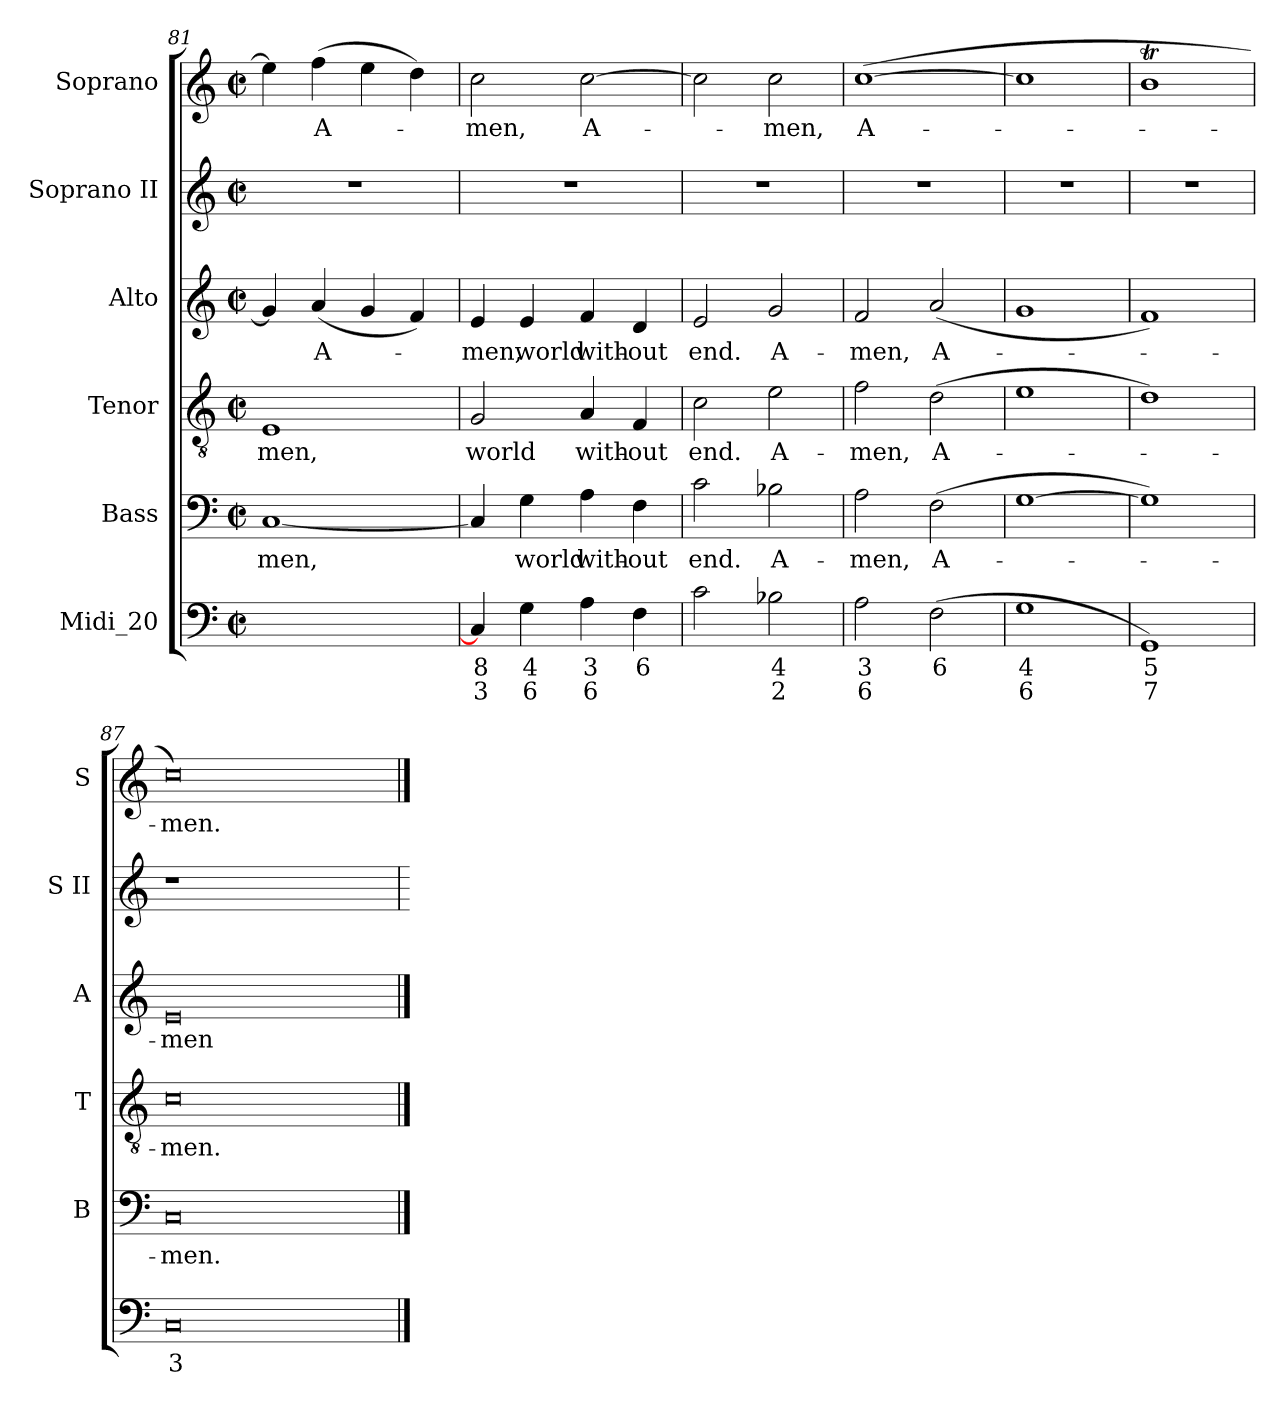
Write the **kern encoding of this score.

**kern	**text	**text	**kern	**text	**kern	**text	**kern	**text	**kern	**kern	**text
*part6	*part6	*part6	*part5	*part5	*part4	*part4	*part3	*part3	*part2	*part1	*part1
*staff6	*staff6	*staff6	*staff5	*staff5	*staff4	*staff4	*staff3	*staff3	*staff2	*staff1	*staff1
*I"Midi_20	*	*	*I"Bass	*	*I"Tenor	*	*I"Alto	*	*I"Soprano II	*I"Soprano	*
*	*	*	*I'B	*	*I'T	*	*I'A	*	*I'S II	*I'S	*
*clefF4	*	*	*clefF4	*	*clefGv2	*	*clefG2	*	*clefG2	*clefG2	*
*k[]	*	*	*k[]	*	*k[]	*	*k[]	*	*k[]	*k[]	*
*C:	*	*	*C:	*	*C:	*	*C:	*	*C:	*C:	*
*M2/2	*	*	*M2/2	*	*M2/2	*	*M2/2	*	*M2/2	*M2/2	*
*met(c|)	*	*	*met(c|)	*	*met(c|)	*	*met(c|)	*	*met(c|)	*met(c|)	*
=81	=81	=81	=81	=81	=81	=81	=81	=81	=81	=81	=81
!	!LO:LY:b	!LO:LY:b	!	!LO:LY:b	!	!LO:LY:b	!	!	!	!	!
[4Cyy	5	3	[1C	men,	1E	men,	4g]	.	1r	4ee]	.
!	!LO:LY:b	!LO:LY:b	!	!	!	!	!	!LO:LY:b	!	!	!LO:LY:b
4Cyy_	4	6	.	.	.	.	(<4a	A-	.	(>4ff	A-
!	!LO:LY:b	!LO:LY:b	!	!	!	!	!	!	!	!	!
4Cyy_	3	5	.	.	.	.	4g	.	.	4ee	.
!	!LO:LY:b	!LO:LY:b	!	!	!	!	!	!	!	!	!
4Cyy_	9	4	.	.	.	.	4f)	.	.	4dd)	.
=82	=82	=82	=82	=82	=82	=82	=82	=82	=82	=82	=82
!	!LO:LY:b	!LO:LY:b	!	!	!	!LO:LY:b	!	!LO:LY:b	!	!	!LO:LY:b
4C]	8	3	4C]	.	2G	world	4e	men,	1r	2cc	men,
!	!LO:LY:b	!LO:LY:b	!	!LO:LY:b	!	!	!	!LO:LY:b	!	!	!
4G	4	6	4G	world	.	.	4e	world	.	.	.
!	!LO:LY:b	!LO:LY:b	!	!LO:LY:b	!	!LO:LY:b	!	!LO:LY:b	!	!	!LO:LY:b
4A	3	6	4A	with-	4A	with-	4f	with-	.	[2cc	A-
!	!LO:LY:b	!	!	!LO:LY:b	!	!LO:LY:b	!	!LO:LY:b	!	!	!
4F	6	.	4F	-out	4F	-out	4d	-out	.	.	.
=83	=83	=83	=83	=83	=83	=83	=83	=83	=83	=83	=83
!	!	!	!	!LO:LY:b	!	!LO:LY:b	!	!LO:LY:b	!	!	!
2c	.	.	2c	end.	2c	end.	2e	end.	1r	2cc]	.
!	!LO:LY:b	!LO:LY:b	!	!LO:LY:b	!	!LO:LY:b	!	!LO:LY:b	!	!	!LO:LY:b
2B-X	4	2	2B-X	A-	2e	A-	2g	A-	.	2cc	men,
=84	=84	=84	=84	=84	=84	=84	=84	=84	=84	=84	=84
!	!LO:LY:b	!LO:LY:b	!	!LO:LY:b	!	!LO:LY:b	!	!LO:LY:b	!	!	!LO:LY:b
2A	3	6	2A	-men,	2f	-men,	2f	-men,	1r	(>[1cc	A-
!	!LO:LY:b	!	!	!LO:LY:b	!	!LO:LY:b	!	!LO:LY:b	!	!	!
(<2F	6	.	(>2F	A-	(>2d	A-	(<2a	A-	.	.	.
=85	=85	=85	=85	=85	=85	=85	=85	=85	=85	=85	=85
!	!LO:LY:b	!LO:LY:b	!	!	!	!	!	!	!	!	!
1G	4	6	[1G	.	1e	.	1g	.	1r	1cc]	.
=86	=86	=86	=86	=86	=86	=86	=86	=86	=86	=86	=86
!	!LO:LY:b	!LO:LY:b	!	!	!	!	!	!	!	!	!
1GG)	5	7	1G])	.	1d)	.	1f)	.	1r	1bt	.
=87	=87	=87	=87	=87	=87	=87	=87	=87	=87	=87	=87
!	!LO:LY:b	!	!	!LO:LY:b	!	!LO:LY:b	!	!LO:LY:b	!	!	!LO:LY:b
0C	3	.	0C	men.	0c	men.	0e	men	1r	0cc)	men.
.	.	.	.	.	.	.	.	.	1ryy	.	.
==	==	==	==	==	==	==	==	==	=	==	==
*-	*-	*-	*-	*-	*-	*-	*-	*-	*-	*-	*-
